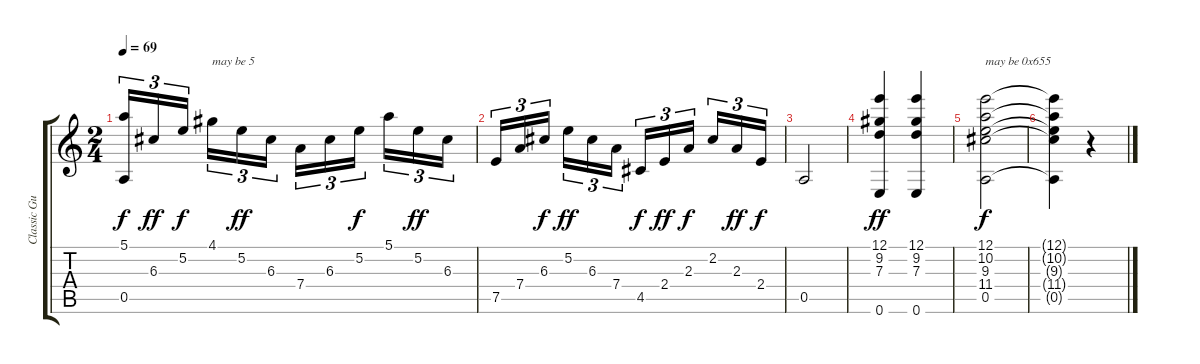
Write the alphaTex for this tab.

\track ("Classic Guitar" "Classic Gu") {instrument acousticguitarnylon}
\staff {score tabs}
\tuning (E4 B3 G3 D3 A2 E2) {hide}
\ts (2 4)
\tempo 69
\clef g2
\ks c
(5.1 0.5).16{tu (3 2) dy f} 6.3.16{tu (3 2) dy ff} 5.2.16{tu (3 2) dy f beam splitsecondary} 4.1.16{tu (3 2) txt "may be 5"} 5.2.16{tu (3 2) dy ff} 6.3.16{tu (3 2)} 7.4.16{tu (3 2)} 6.3.16{tu (3 2)} 5.2.16{tu (3 2) dy f beam splitsecondary} 5.1.16{tu (3 2)} 5.2.16{tu (3 2) dy ff} 6.3.16{tu (3 2)} |
7.5.16{tu (3 2)} 7.4.16{tu (3 2)} 6.3.16{tu (3 2) dy f beam splitsecondary} 5.2.16{tu (3 2) dy ff} 6.3.16{tu (3 2)} 7.4.16{tu (3 2)} 4.5.16{tu (3 2) dy f} 2.4.16{tu (3 2) dy ff} 2.3.16{tu (3 2) dy f beam splitsecondary} 2.2.16{tu (3 2)} 2.3.16{tu (3 2) dy ff} 2.4.16{tu (3 2) dy f} |
0.5.2 |
(12.1 9.2 7.3 0.6).4{dy ff} (12.1 9.2 7.3 0.6).4 |
(12.1 10.2 9.3 11.4 0.5).2{txt "may be 0x655" dy f} |
(12.1{t} 10.2{t} 9.3{t} 11.4{t} 0.5{t}).4 r.4
